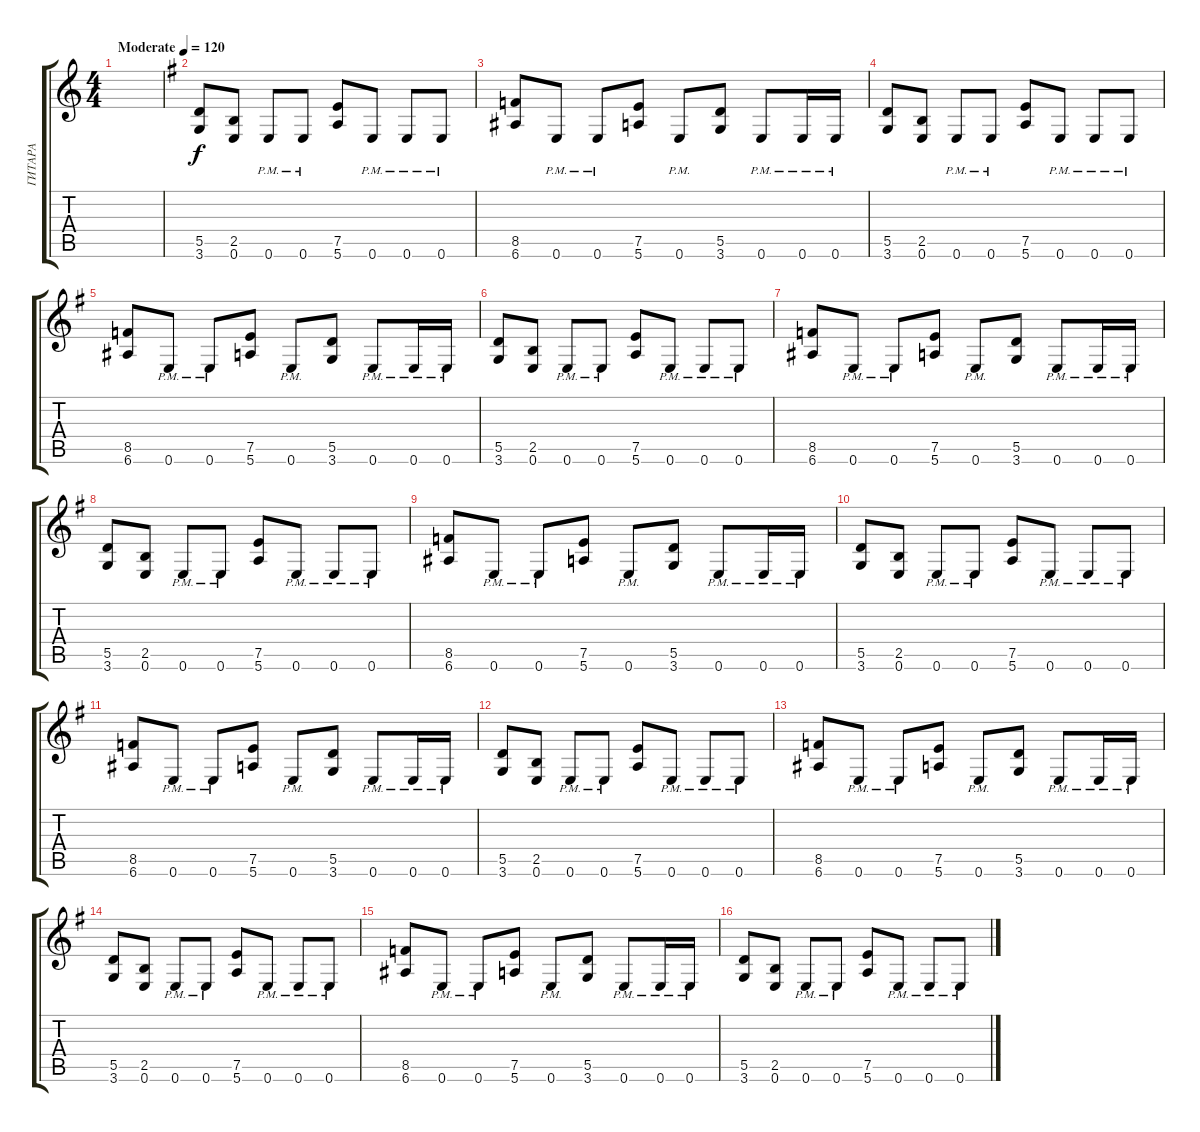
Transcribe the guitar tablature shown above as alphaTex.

\track ("ГИТАРА" "ГИТАРА") {instrument distortionguitar}
\staff {score tabs}
\tuning (E4 B3 G3 D3 A2 E2) {hide}
\ts (4 4)
\tempo (120 "Moderate")
\clef g2
\ks c
|
\ks g
(5.5 3.6).8 (2.5 0.6).8 0.6{pm}.8 0.6{pm}.8 (7.5 5.6).8 0.6{pm}.8 0.6{pm}.8 0.6{pm}.8 |
(8.5 6.6).8 0.6{pm}.8 0.6{pm}.8 (7.5 5.6).8 0.6{pm}.8 (5.5 3.6).8 0.6{pm}.8 0.6{pm}.16 0.6{pm}.16 |
(5.5 3.6).8 (2.5 0.6).8 0.6{pm}.8 0.6{pm}.8 (7.5 5.6).8 0.6{pm}.8 0.6{pm}.8 0.6{pm}.8 |
(8.5 6.6).8 0.6{pm}.8 0.6{pm}.8 (7.5 5.6).8 0.6{pm}.8 (5.5 3.6).8 0.6{pm}.8 0.6{pm}.16 0.6{pm}.16 |
(5.5 3.6).8 (2.5 0.6).8 0.6{pm}.8 0.6{pm}.8 (7.5 5.6).8 0.6{pm}.8 0.6{pm}.8 0.6{pm}.8 |
(8.5 6.6).8 0.6{pm}.8 0.6{pm}.8 (7.5 5.6).8 0.6{pm}.8 (5.5 3.6).8 0.6{pm}.8 0.6{pm}.16 0.6{pm}.16 |
(5.5 3.6).8 (2.5 0.6).8 0.6{pm}.8 0.6{pm}.8 (7.5 5.6).8 0.6{pm}.8 0.6{pm}.8 0.6{pm}.8 |
(8.5 6.6).8 0.6{pm}.8 0.6{pm}.8 (7.5 5.6).8 0.6{pm}.8 (5.5 3.6).8 0.6{pm}.8 0.6{pm}.16 0.6{pm}.16 |
(5.5 3.6).8 (2.5 0.6).8 0.6{pm}.8 0.6{pm}.8 (7.5 5.6).8 0.6{pm}.8 0.6{pm}.8 0.6{pm}.8 |
(8.5 6.6).8 0.6{pm}.8 0.6{pm}.8 (7.5 5.6).8 0.6{pm}.8 (5.5 3.6).8 0.6{pm}.8 0.6{pm}.16 0.6{pm}.16 |
(5.5 3.6).8 (2.5 0.6).8 0.6{pm}.8 0.6{pm}.8 (7.5 5.6).8 0.6{pm}.8 0.6{pm}.8 0.6{pm}.8 |
(8.5 6.6).8 0.6{pm}.8 0.6{pm}.8 (7.5 5.6).8 0.6{pm}.8 (5.5 3.6).8 0.6{pm}.8 0.6{pm}.16 0.6{pm}.16 |
(5.5 3.6).8 (2.5 0.6).8 0.6{pm}.8 0.6{pm}.8 (7.5 5.6).8 0.6{pm}.8 0.6{pm}.8 0.6{pm}.8 |
(8.5 6.6).8 0.6{pm}.8 0.6{pm}.8 (7.5 5.6).8 0.6{pm}.8 (5.5 3.6).8 0.6{pm}.8 0.6{pm}.16 0.6{pm}.16 |
(5.5 3.6).8 (2.5 0.6).8 0.6{pm}.8 0.6{pm}.8 (7.5 5.6).8 0.6{pm}.8 0.6{pm}.8 0.6{pm}.8
